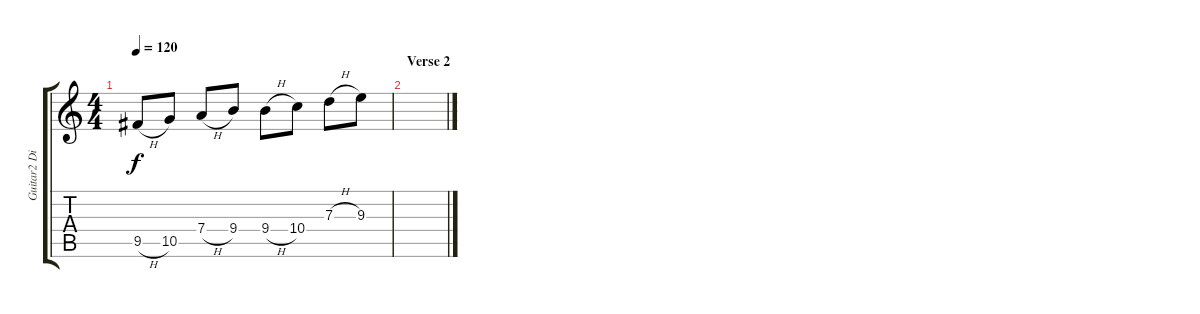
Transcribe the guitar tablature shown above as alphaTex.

\track ("Guitar2 Dist" "Guitar2 Di") {instrument overdrivenguitar}
\staff {score tabs}
\tuning (E4 B3 G3 D3 A2 D2) {hide}
\ts (4 4)
\tempo 120
\clef g2
\ks c
9.5{h}.8{dy f} 10.5.8 7.4{h}.8 9.4.8 9.4{h}.8 10.4.8 7.3{h}.8 9.3.8 |
\section ("" "Verse 2")
